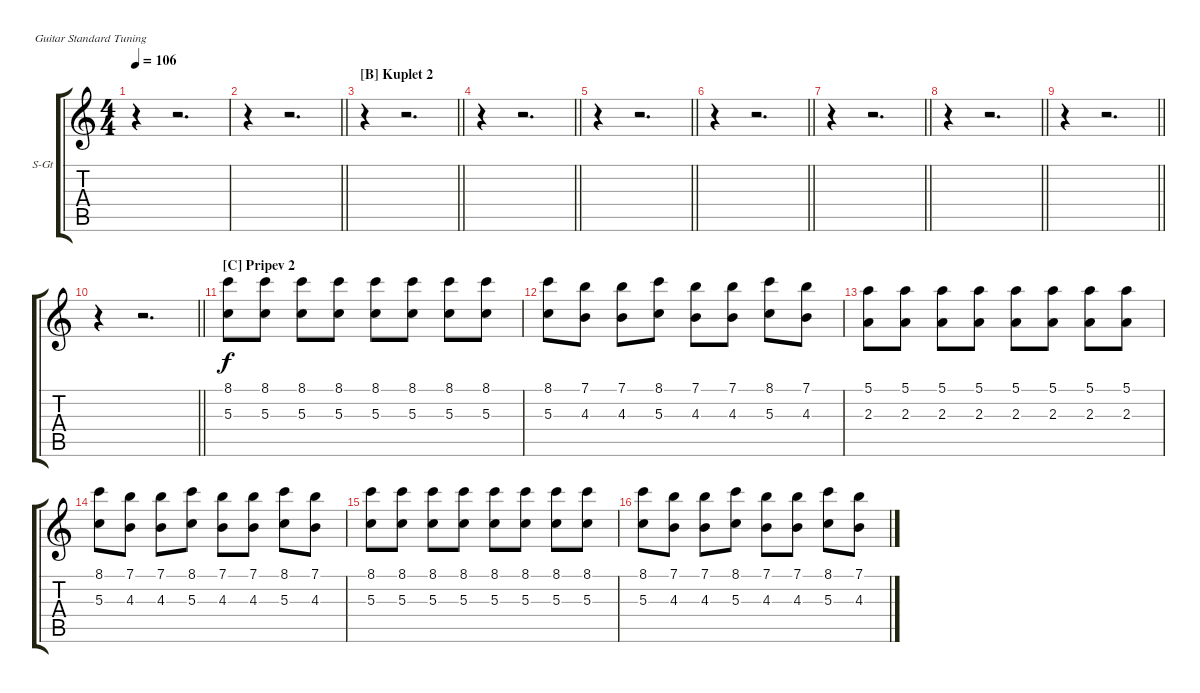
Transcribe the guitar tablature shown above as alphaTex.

\bracketExtendMode groupsimilarinstruments
\firstSystemTrackNameOrientation horizontal
\otherSystemsTrackNameOrientation horizontal
\track ("Gitara 2 | R. Vladyko" "S-Gt") {instrument acousticguitarsteel}
\staff {score tabs}
\tuning (E4 B3 G3 D3 A2 E2)
\ts (4 4)
\tempo 106
\clef g2
\ks c
r.4{dy f} r.2{d} |
\barLineRight lightlight
r.4 r.2{d} |
\section ("B" "Kuplet 2")
\barLineRight lightlight
r.4 r.2{d} |
\barLineRight lightlight
r.4 r.2{d} |
\barLineRight lightlight
r.4 r.2{d} |
\barLineRight lightlight
r.4 r.2{d} |
\barLineRight lightlight
r.4 r.2{d} |
\barLineRight lightlight
r.4 r.2{d} |
\barLineRight lightlight
r.4 r.2{d} |
\barLineRight lightlight
r.4 r.2{d} |
\section ("C" "Pripev 2")
(8.1 5.3).8 (8.1 5.3).8 (8.1 5.3).8 (8.1 5.3).8 (8.1 5.3).8 (8.1 5.3).8 (8.1 5.3).8 (8.1 5.3).8 |
(8.1 5.3).8 (7.1 4.3).8 (7.1 4.3).8 (8.1 5.3).8 (7.1 4.3).8 (7.1 4.3).8 (8.1 5.3).8 (7.1 4.3).8 |
(5.1 2.3).8 (5.1 2.3).8 (5.1 2.3).8 (5.1 2.3).8 (5.1 2.3).8 (5.1 2.3).8 (5.1 2.3).8 (5.1 2.3).8 |
(8.1 5.3).8 (7.1 4.3).8 (7.1 4.3).8 (8.1 5.3).8 (7.1 4.3).8 (7.1 4.3).8 (8.1 5.3).8 (7.1 4.3).8 |
(8.1 5.3).8 (8.1 5.3).8 (8.1 5.3).8 (8.1 5.3).8 (8.1 5.3).8 (8.1 5.3).8 (8.1 5.3).8 (8.1 5.3).8 |
(8.1 5.3).8 (7.1 4.3).8 (7.1 4.3).8 (8.1 5.3).8 (7.1 4.3).8 (7.1 4.3).8 (8.1 5.3).8 (7.1 4.3).8
